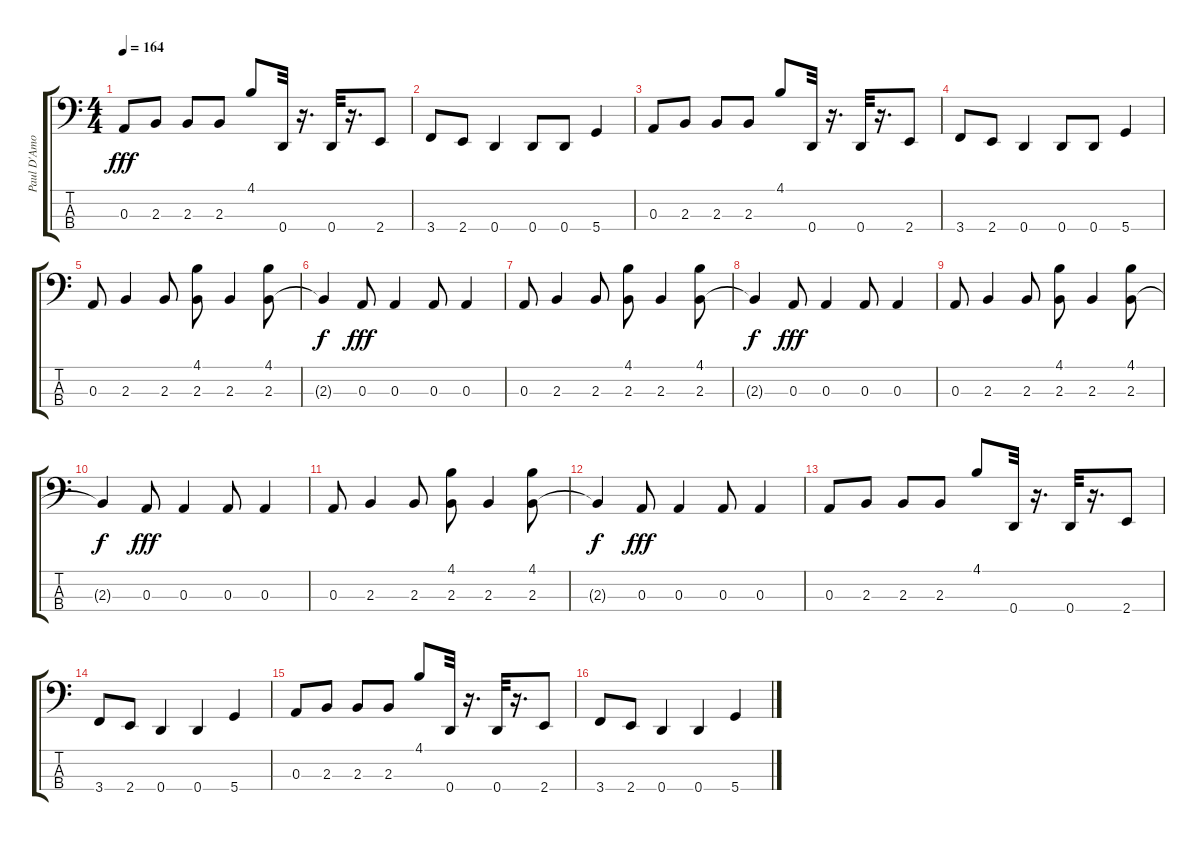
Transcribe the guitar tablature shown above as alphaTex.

\track ("Paul D'Amour" "Paul D'Amo") {instrument electricbasspick}
\staff {score tabs}
\tuning (G2 D2 A1 D1) {hide}
\ts (4 4)
\tempo 164
\clef f4
\ks c
0.3.8{dy fff} 2.3.8 2.3.8 2.3.8 4.1.8 0.4.32 r.16{d} 0.4.32 r.16{d} 2.4.8 |
3.4.8 2.4.8 0.4.4 0.4.8 0.4.8 5.4.4 |
0.3.8 2.3.8 2.3.8 2.3.8 4.1.8 0.4.32 r.16{d} 0.4.32 r.16{d} 2.4.8 |
3.4.8 2.4.8 0.4.4 0.4.8 0.4.8 5.4.4 |
0.3.8 2.3.4 2.3.8 (4.1 2.3).8 2.3.4 (4.1 2.3).8 |
2.3{t}.4{dy f} 0.3.8{dy fff} 0.3.4 0.3.8 0.3.4 |
0.3.8 2.3.4 2.3.8 (4.1 2.3).8 2.3.4 (4.1 2.3).8 |
2.3{t}.4{dy f} 0.3.8{dy fff} 0.3.4 0.3.8 0.3.4 |
0.3.8 2.3.4 2.3.8 (4.1 2.3).8 2.3.4 (4.1 2.3).8 |
2.3{t}.4{dy f} 0.3.8{dy fff} 0.3.4 0.3.8 0.3.4 |
0.3.8 2.3.4 2.3.8 (4.1 2.3).8 2.3.4 (4.1 2.3).8 |
2.3{t}.4{dy f} 0.3.8{dy fff} 0.3.4 0.3.8 0.3.4 |
0.3.8 2.3.8 2.3.8 2.3.8 4.1.8 0.4.32 r.16{d} 0.4.32 r.16{d} 2.4.8 |
3.4.8 2.4.8 0.4.4 0.4.4 5.4.4 |
0.3.8 2.3.8 2.3.8 2.3.8 4.1.8 0.4.32 r.16{d} 0.4.32 r.16{d} 2.4.8 |
3.4.8 2.4.8 0.4.4 0.4.4 5.4.4
